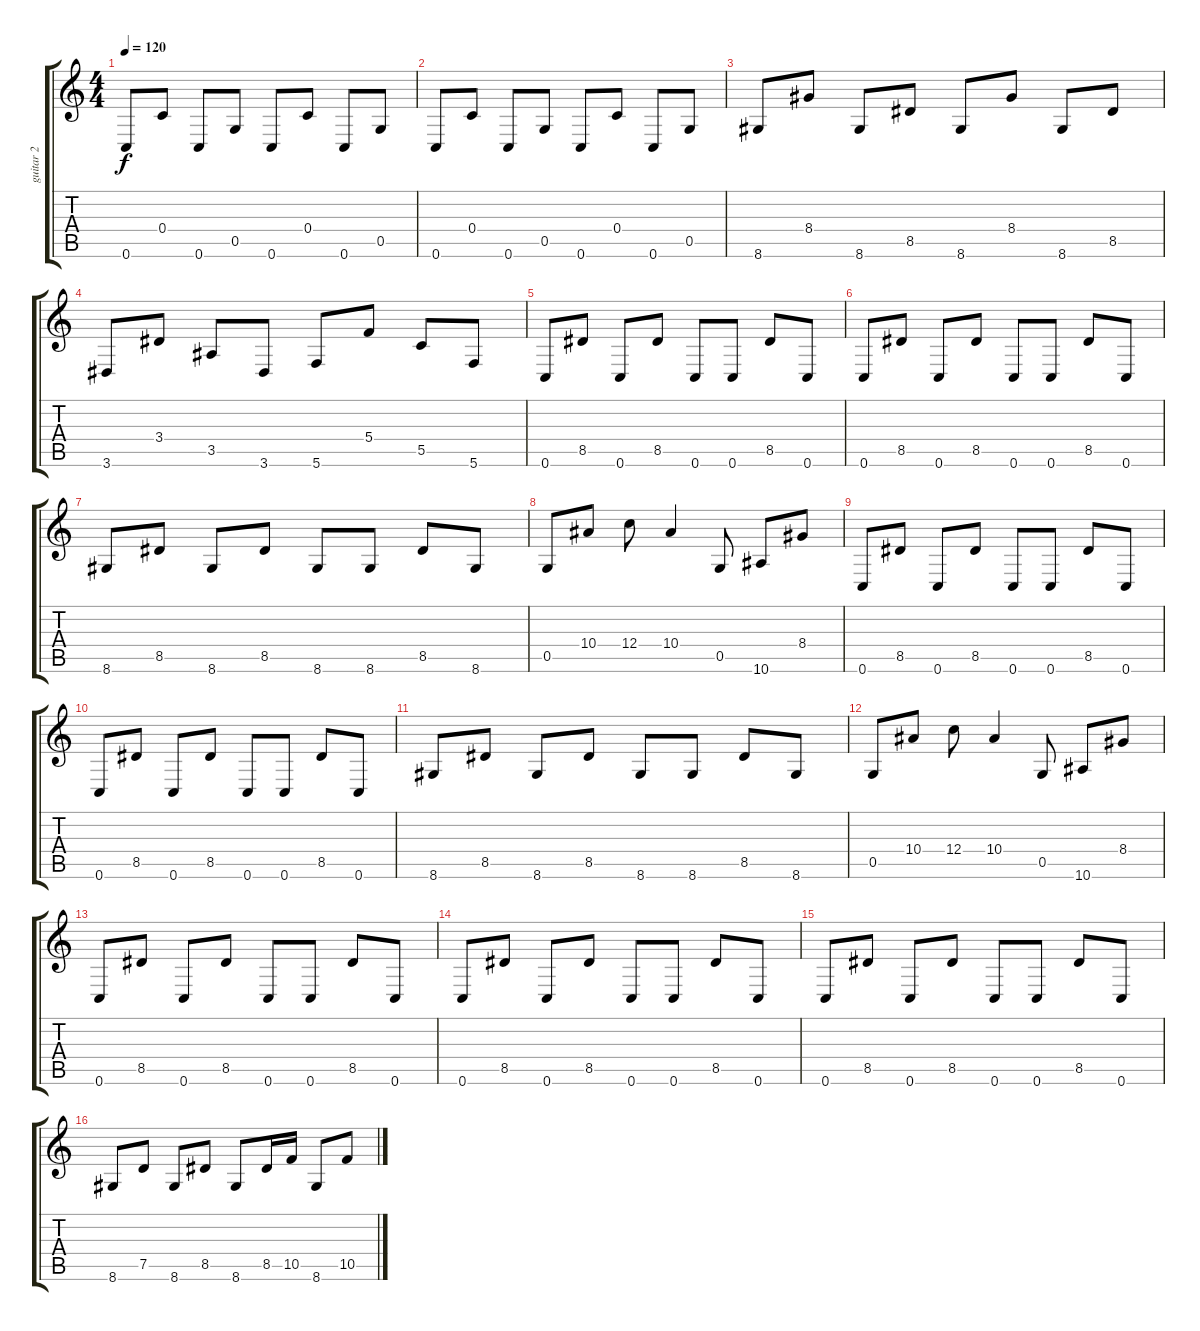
\track ("guitar 2" "guitar 2") {instrument overdrivenguitar}
\staff {score tabs}
\tuning (D4 A3 F3 C3 G2 C2) {hide}
\ts (4 4)
\tempo 120
\clef g2
\ks c
0.6.8{dy f} 0.4.8 0.6.8 0.5.8 0.6.8 0.4.8 0.6.8 0.5.8 |
0.6.8 0.4.8 0.6.8 0.5.8 0.6.8 0.4.8 0.6.8 0.5.8 |
8.6.8 8.4.8 8.6.8 8.5.8 8.6.8 8.4.8 8.6.8 8.5.8 |
3.6.8 3.4.8 3.5.8 3.6.8 5.6.8 5.4.8 5.5.8 5.6.8 |
0.6.8 8.5.8 0.6.8 8.5.8 0.6.8 0.6.8 8.5.8 0.6.8 |
0.6.8 8.5.8 0.6.8 8.5.8 0.6.8 0.6.8 8.5.8 0.6.8 |
8.6.8 8.5.8 8.6.8 8.5.8 8.6.8 8.6.8 8.5.8 8.6.8 |
0.5.8 10.4.8 12.4.8 10.4.4 0.5.8 10.6.8 8.4.8 |
0.6.8 8.5.8 0.6.8 8.5.8 0.6.8 0.6.8 8.5.8 0.6.8 |
0.6.8 8.5.8 0.6.8 8.5.8 0.6.8 0.6.8 8.5.8 0.6.8 |
8.6.8 8.5.8 8.6.8 8.5.8 8.6.8 8.6.8 8.5.8 8.6.8 |
0.5.8 10.4.8 12.4.8 10.4.4 0.5.8 10.6.8 8.4.8 |
0.6.8 8.5.8 0.6.8 8.5.8 0.6.8 0.6.8 8.5.8 0.6.8 |
0.6.8 8.5.8 0.6.8 8.5.8 0.6.8 0.6.8 8.5.8 0.6.8 |
0.6.8 8.5.8 0.6.8 8.5.8 0.6.8 0.6.8 8.5.8 0.6.8 |
8.6.8 7.5.8 8.6.8 8.5.8 8.6.8 8.5.16 10.5.16 8.6.8 10.5.8
